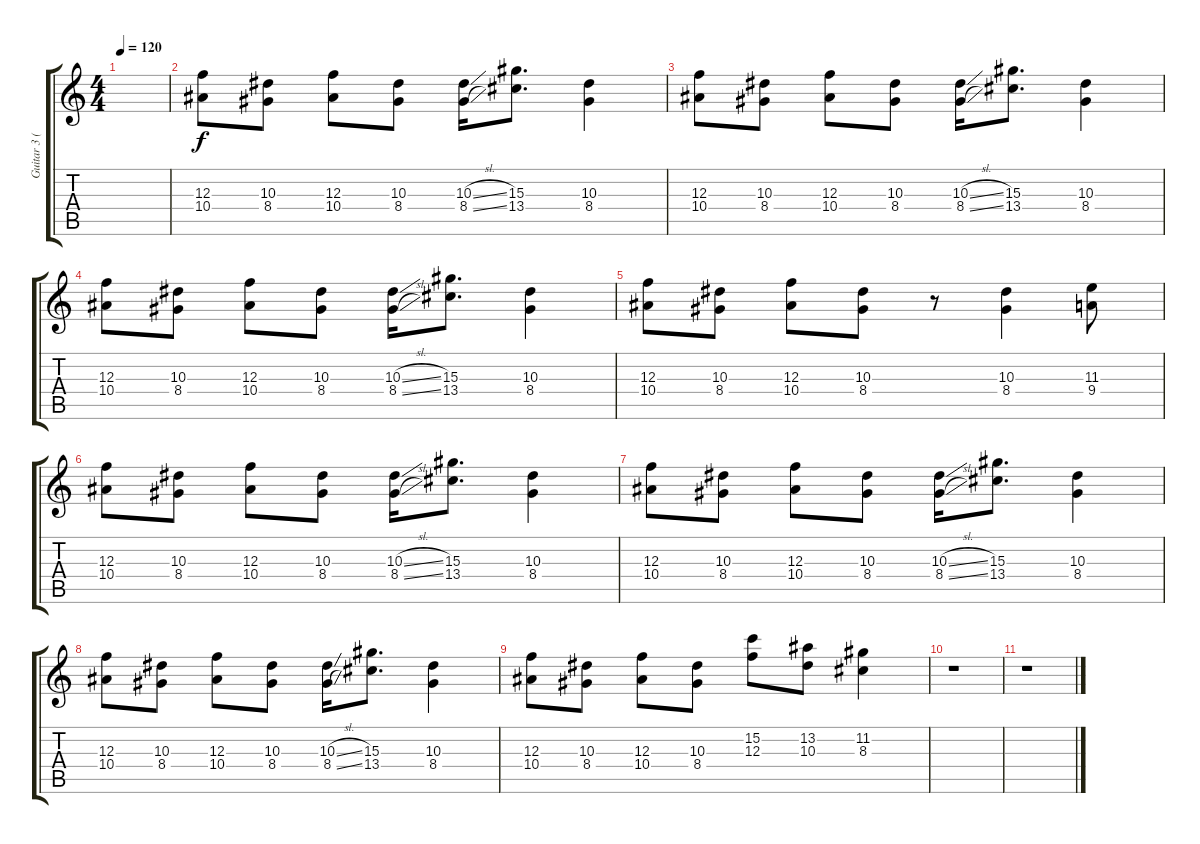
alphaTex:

\track ("Guitar 3 (w/ Dist.)" "Guitar 3 (") {instrument distortionguitar}
\staff {score tabs}
\tuning (D4 A3 F3 C3 G2 C2) {hide}
\ts (4 4)
\tempo 120
\clef g2
\ks c
|
(12.3 10.4).8 (10.3 8.4).8 (12.3 10.4).8 (10.3 8.4).8 (10.3{sl} 8.4{sl}).16 (15.3 13.4).8{d} (10.3 8.4).4 |
(12.3 10.4).8 (10.3 8.4).8 (12.3 10.4).8 (10.3 8.4).8 (10.3{sl} 8.4{sl}).16 (15.3 13.4).8{d} (10.3 8.4).4 |
(12.3 10.4).8 (10.3 8.4).8 (12.3 10.4).8 (10.3 8.4).8 (10.3{sl} 8.4{sl}).16 (15.3 13.4).8{d} (10.3 8.4).4 |
(12.3 10.4).8 (10.3 8.4).8 (12.3 10.4).8 (10.3 8.4).8 r.8 (10.3 8.4).4 (11.3 9.4).8 |
(12.3 10.4).8 (10.3 8.4).8 (12.3 10.4).8 (10.3 8.4).8 (10.3{sl} 8.4{sl}).16 (15.3 13.4).8{d} (10.3 8.4).4 |
(12.3 10.4).8 (10.3 8.4).8 (12.3 10.4).8 (10.3 8.4).8 (10.3{sl} 8.4{sl}).16 (15.3 13.4).8{d} (10.3 8.4).4 |
(12.3 10.4).8 (10.3 8.4).8 (12.3 10.4).8 (10.3 8.4).8 (10.3{sl} 8.4{sl}).16 (15.3 13.4).8{d} (10.3 8.4).4 |
(12.3 10.4).8 (10.3 8.4).8 (12.3 10.4).8 (10.3 8.4).8 (15.2 12.3).8 (13.2 10.3).8 (11.2 8.3).4 |
r.1 |
r.1
